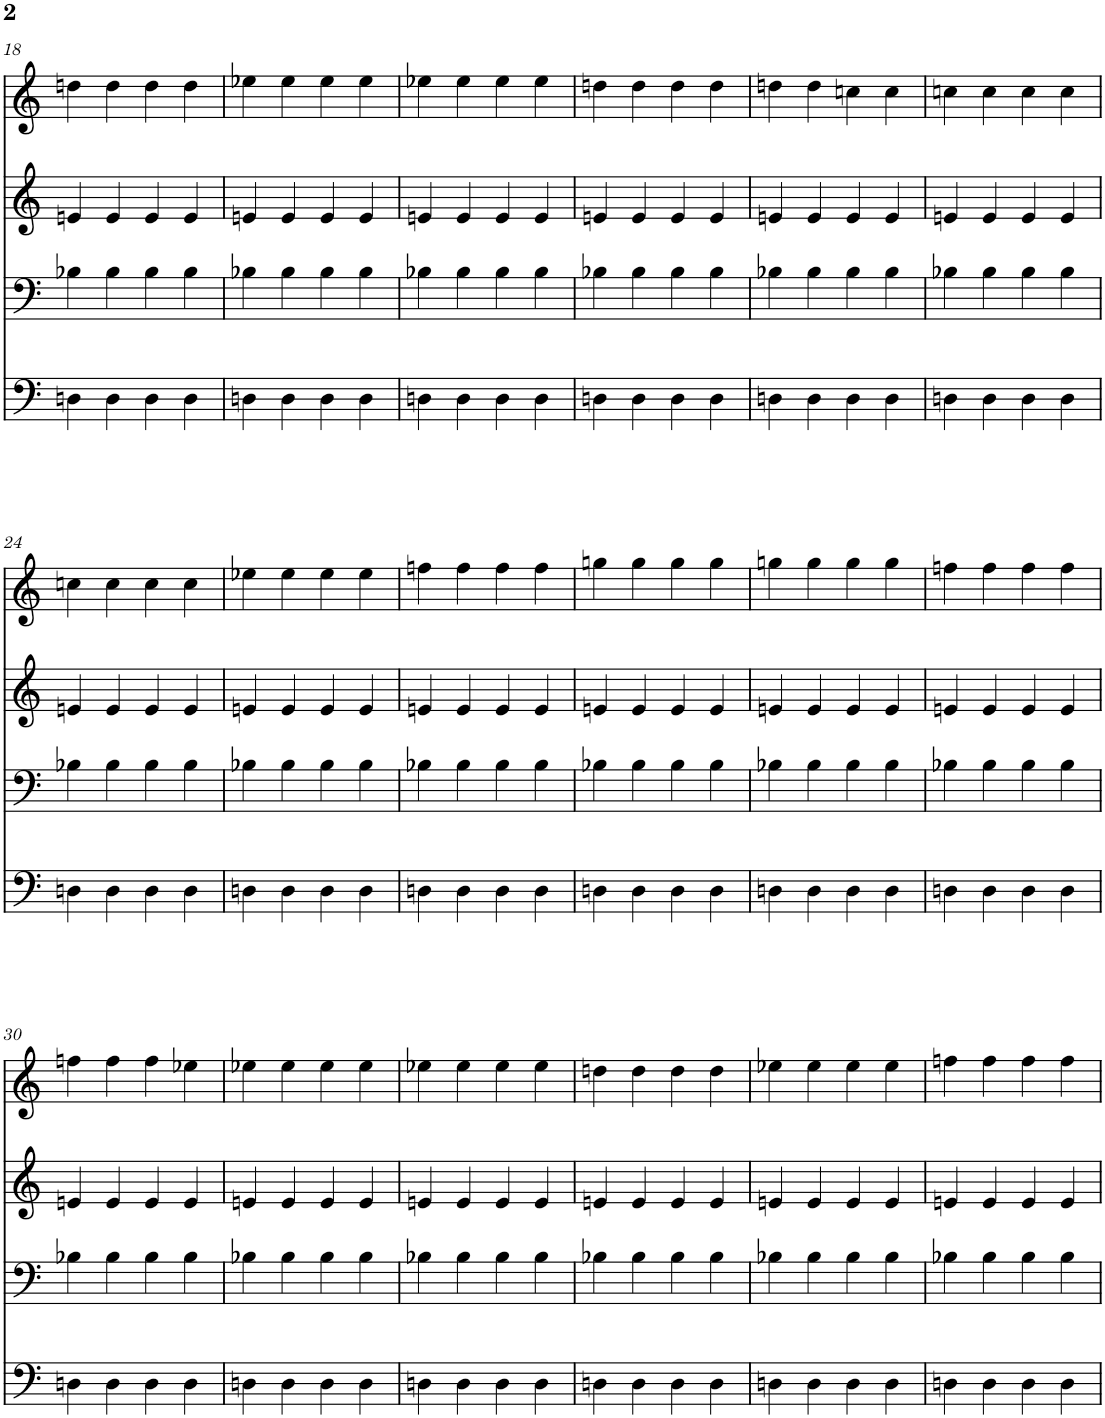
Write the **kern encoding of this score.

**kern	**kern	**kern	**kern
*part4	*part3	*part2	*part1
*staff4	*staff3	*staff2	*staff1
*I"Piano	*I"Piano	*I"Piano	*I"Piano
*I'Pno	*I'Pno	*I'Pno	*I'Pno
!!LO:PB:g=z
*clefF4	*clefF4	*clefG2	*clefG2
*k[]	*k[]	*k[]	*k[]
*M4/4	*M4/4	*M4/4	*M4/4
=18	=18	=18	=18
4Dn\	4B-X\	4en/	4ddn\
4D\	4B-\	4e/	4dd\
4D\	4B-\	4e/	4dd\
4D\	4B-\	4e/	4dd\
=19	=19	=19	=19
4Dn\	4B-X\	4en/	4ee-X\
4D\	4B-\	4e/	4ee-\
4D\	4B-\	4e/	4ee-\
4D\	4B-\	4e/	4ee-\
=20	=20	=20	=20
4Dn\	4B-X\	4en/	4ee-X\
4D\	4B-\	4e/	4ee-\
4D\	4B-\	4e/	4ee-\
4D\	4B-\	4e/	4ee-\
=21	=21	=21	=21
4Dn\	4B-X\	4en/	4ddn\
4D\	4B-\	4e/	4dd\
4D\	4B-\	4e/	4dd\
4D\	4B-\	4e/	4dd\
=22	=22	=22	=22
4Dn\	4B-X\	4en/	4ddn\
4D\	4B-\	4e/	4dd\
4D\	4B-\	4e/	4ccn\
4D\	4B-\	4e/	4cc\
=23	=23	=23	=23
4Dn\	4B-X\	4en/	4ccn\
4D\	4B-\	4e/	4cc\
4D\	4B-\	4e/	4cc\
4D\	4B-\	4e/	4cc\
!!LO:LB:g=z
=24	=24	=24	=24
4Dn\	4B-X\	4en/	4ccn\
4D\	4B-\	4e/	4cc\
4D\	4B-\	4e/	4cc\
4D\	4B-\	4e/	4cc\
=25	=25	=25	=25
4Dn\	4B-X\	4en/	4ee-X\
4D\	4B-\	4e/	4ee-\
4D\	4B-\	4e/	4ee-\
4D\	4B-\	4e/	4ee-\
=26	=26	=26	=26
4Dn\	4B-X\	4en/	4ffn\
4D\	4B-\	4e/	4ff\
4D\	4B-\	4e/	4ff\
4D\	4B-\	4e/	4ff\
=27	=27	=27	=27
4Dn\	4B-X\	4en/	4ggn\
4D\	4B-\	4e/	4gg\
4D\	4B-\	4e/	4gg\
4D\	4B-\	4e/	4gg\
=28	=28	=28	=28
4Dn\	4B-X\	4en/	4ggn\
4D\	4B-\	4e/	4gg\
4D\	4B-\	4e/	4gg\
4D\	4B-\	4e/	4gg\
=29	=29	=29	=29
4Dn\	4B-X\	4en/	4ffn\
4D\	4B-\	4e/	4ff\
4D\	4B-\	4e/	4ff\
4D\	4B-\	4e/	4ff\
!!LO:LB:g=z
=30	=30	=30	=30
4Dn\	4B-X\	4en/	4ffn\
4D\	4B-\	4e/	4ff\
4D\	4B-\	4e/	4ff\
4D\	4B-\	4e/	4ee-X\
=31	=31	=31	=31
4Dn\	4B-X\	4en/	4ee-X\
4D\	4B-\	4e/	4ee-\
4D\	4B-\	4e/	4ee-\
4D\	4B-\	4e/	4ee-\
=32	=32	=32	=32
4Dn\	4B-X\	4en/	4ee-X\
4D\	4B-\	4e/	4ee-\
4D\	4B-\	4e/	4ee-\
4D\	4B-\	4e/	4ee-\
=33	=33	=33	=33
4Dn\	4B-X\	4en/	4ddn\
4D\	4B-\	4e/	4dd\
4D\	4B-\	4e/	4dd\
4D\	4B-\	4e/	4dd\
=34	=34	=34	=34
4Dn\	4B-X\	4en/	4ee-X\
4D\	4B-\	4e/	4ee-\
4D\	4B-\	4e/	4ee-\
4D\	4B-\	4e/	4ee-\
=35	=35	=35	=35
4Dn\	4B-X\	4en/	4ffn\
4D\	4B-\	4e/	4ff\
4D\	4B-\	4e/	4ff\
4D\	4B-\	4e/	4ff\
=	=	=	=
*-	*-	*-	*-
